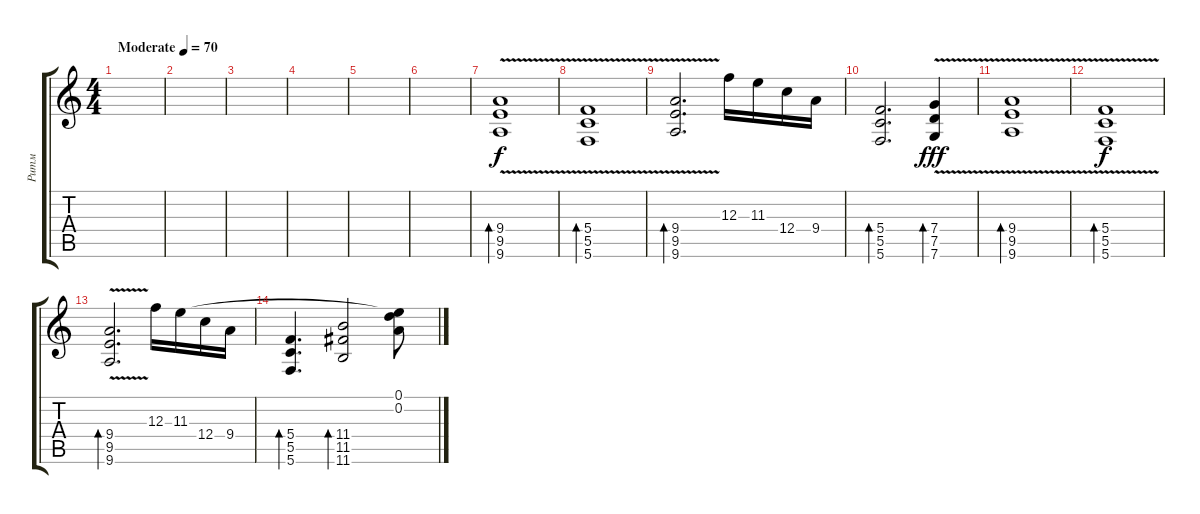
\track ("Ритм" "Ритм") {instrument distortionguitar}
\staff {score tabs}
\tuning (D4 A3 F3 C3 G2 C2) {hide}
\ts (4 4)
\tempo (70 "Moderate")
\clef g2
\ks c
|
|
|
|
|
|
(9.4{v} 9.5 9.6).1{bd 120} |
(5.4{v} 5.5 5.6).1{bd 120} |
(9.4{v} 9.5 9.6).2{d bd 120} 12.3.16 11.3.16 12.4.16 9.4.16 |
(5.4 5.5 5.6).2{d bd 120} (7.4{v} 7.5 7.6).4{bd 120 dy fff} |
(9.4 9.5{v} 9.6).1{bd 120} |
(5.4{v} 5.5 5.6).1{bd 120 dy f} |
(9.4{v} 9.5 9.6).2{d bd 120} 12.3.16 11.3.16 12.4.16 9.4.16 |
(5.4 5.5 5.6).4{d bd 120} (11.4 11.5 11.6).2{bd 120} (0.1 0.2 11.3{t}).8
